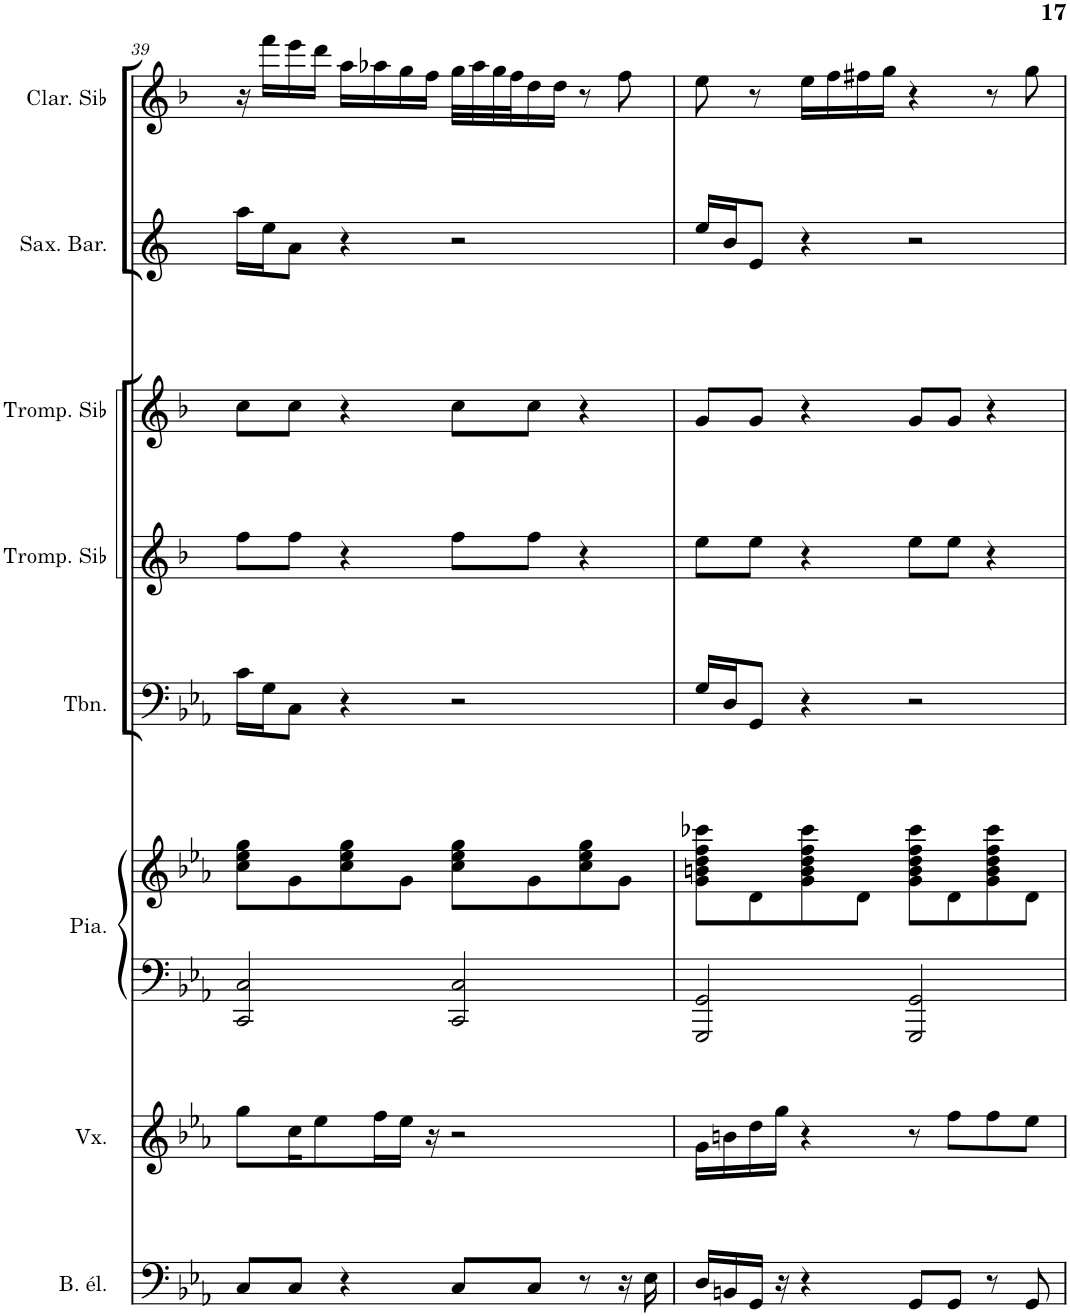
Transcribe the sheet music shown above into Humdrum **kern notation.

**kern	**kern	**kern	**kern	**kern	**kern	**kern	**kern	**kern
*part8	*part7	*part6	*part6	*part5	*part4	*part3	*part2	*part1
*staff9	*staff8	*staff7	*staff6	*staff5	*staff4	*staff3	*staff2	*staff1
*I"Basse électrique	*I"Voix	*I"Piano	*	*I"Trombone	*I"Trompette en Sib	*I"Trompette en Sib	*I"Saxophone Baryton	*I"Clarinette en Sib
*I'B. él.	*I'Vx.	*I'Pia.	*	*I'Tbn.	*I'Tromp. Sib	*I'Tromp. Sib	*I'Sax. Bar.	*I'Clar. Sib
!!LO:PB:g=z
*clefF4	*clefG2	*clefF4	*clefG2	*clefF4	*clefG2	*clefG2	*clefG2	*clefG2
*Trd7c12	*	*	*	*	*Trd1c2	*Trd1c2	*Trd12c21	*Trd1c2
*k[b-e-a-]	*k[b-e-a-]	*k[b-e-a-]	*k[b-e-a-]	*k[b-e-a-]	*k[b-]	*k[b-]	*k[]	*k[b-]
*M4/4	*M4/4	*M4/4	*M4/4	*M4/4	*M4/4	*M4/4	*M4/4	*M4/4
=39	=39	=39	=39	=39	=39	=39	=39	=39
8C/L	8gg\L	2CC/ 2C/	8cc\ 8ee-\ 8gg\L	16c\LL	8ff\L	8cc\L	16aa\LL	16r
.	.	.	.	16G\J	.	.	16ee\J	16fff\LL
8C/J	16cc\K	.	8g\	8C\J	8ff\J	8cc\J	8a\J	16eee\
.	8ee-\	.	.	.	.	.	.	16ddd\JJ
4r	.	.	8cc\ 8ee-\ 8gg\	4r	4r	4r	4r	16aa\LL
.	16ff\L	.	.	.	.	.	.	16aa-X\
.	16ee-\JJ	.	8g\J	.	.	.	.	16gg\
.	16r	.	.	.	.	.	.	16ff\JJ
8C/L	2r	2CC/ 2C/	8cc\ 8ee-\ 8gg\L	2r	8ff\L	8cc\L	2r	32gg\LLL
.	.	.	.	.	.	.	.	32aa-\
.	.	.	.	.	.	.	.	32gg\
.	.	.	.	.	.	.	.	32ff\J
8C/J	.	.	8g\	.	8ff\J	8cc\J	.	16dd\
.	.	.	.	.	.	.	.	16dd\JJ
8r	.	.	8cc\ 8ee-\ 8gg\	.	4r	4r	.	8r
16r	.	.	8g\J	.	.	.	.	8ff\
16E-\	.	.	.	.	.	.	.	.
=40	=40	=40	=40	=40	=40	=40	=40	=40
16D/LL	16g\LL	2GGG/ 2GG/	8g\ 8bn\ 8dd\ 8ff\ 8ccc-X\L	16G/LL	8ee\L	8g/L	16ee/LL	8ee\
16BBn/	16bn\	.	.	16D/J	.	.	16b/J	.
16GG/JJ	16dd\	.	8d\	8GG/J	8ee\J	8g/J	8e/J	8r
16r	16gg\JJ	.	.	.	.	.	.	.
4r	4r	.	8g\ 8b\ 8dd\ 8ff\ 8ccc-\	4r	4r	4r	4r	16ee\LL
.	.	.	.	.	.	.	.	16ff\
.	.	.	8d\J	.	.	.	.	16ff#X\
.	.	.	.	.	.	.	.	16gg\JJ
8GG/L	8r	2GGG/ 2GG/	8g\ 8b\ 8dd\ 8ff\ 8ccc-\L	2r	8ee\L	8g/L	2r	4r
8GG/J	8ff\L	.	8d\	.	8ee\J	8g/J	.	.
8r	8ff\	.	8g\ 8b\ 8dd\ 8ff\ 8ccc-\	.	4r	4r	.	8r
8GG/	8ee-\J	.	8d\J	.	.	.	.	8gg\
=	=	=	=	=	=	=	=	=
*-	*-	*-	*-	*-	*-	*-	*-	*-
